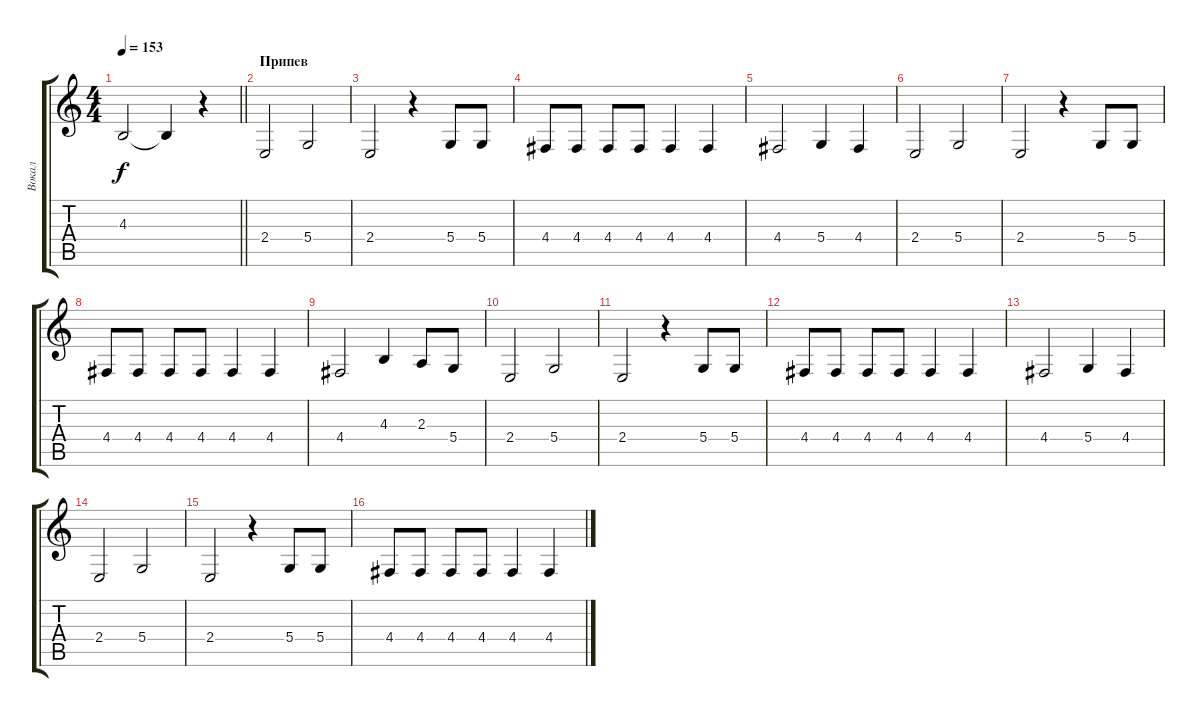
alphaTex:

\track ("Вокал" "Вокал") {instrument tenorsax}
\staff {score tabs}
\tuning (E4 B3 G3 D3 A2 E2) {hide}
\ts (4 4)
\tempo 153
\clef g2
\barLineRight lightlight
\ks c
4.3.2{dy f} 4.3{t}.4 r.4 |
\section ("" "Припев")
2.4.2 5.4.2 |
2.4.2 r.4 5.4.8 5.4.8 |
4.4.8 4.4.8 4.4.8 4.4.8 4.4.4 4.4.4 |
4.4.2 5.4.4 4.4.4 |
2.4.2 5.4.2 |
2.4.2 r.4 5.4.8 5.4.8 |
4.4.8 4.4.8 4.4.8 4.4.8 4.4.4 4.4.4 |
4.4.2 4.3.4 2.3.8 5.4.8 |
2.4.2 5.4.2 |
2.4.2 r.4 5.4.8 5.4.8 |
4.4.8 4.4.8 4.4.8 4.4.8 4.4.4 4.4.4 |
4.4.2 5.4.4 4.4.4 |
2.4.2 5.4.2 |
2.4.2 r.4 5.4.8 5.4.8 |
4.4.8 4.4.8 4.4.8 4.4.8 4.4.4 4.4.4
